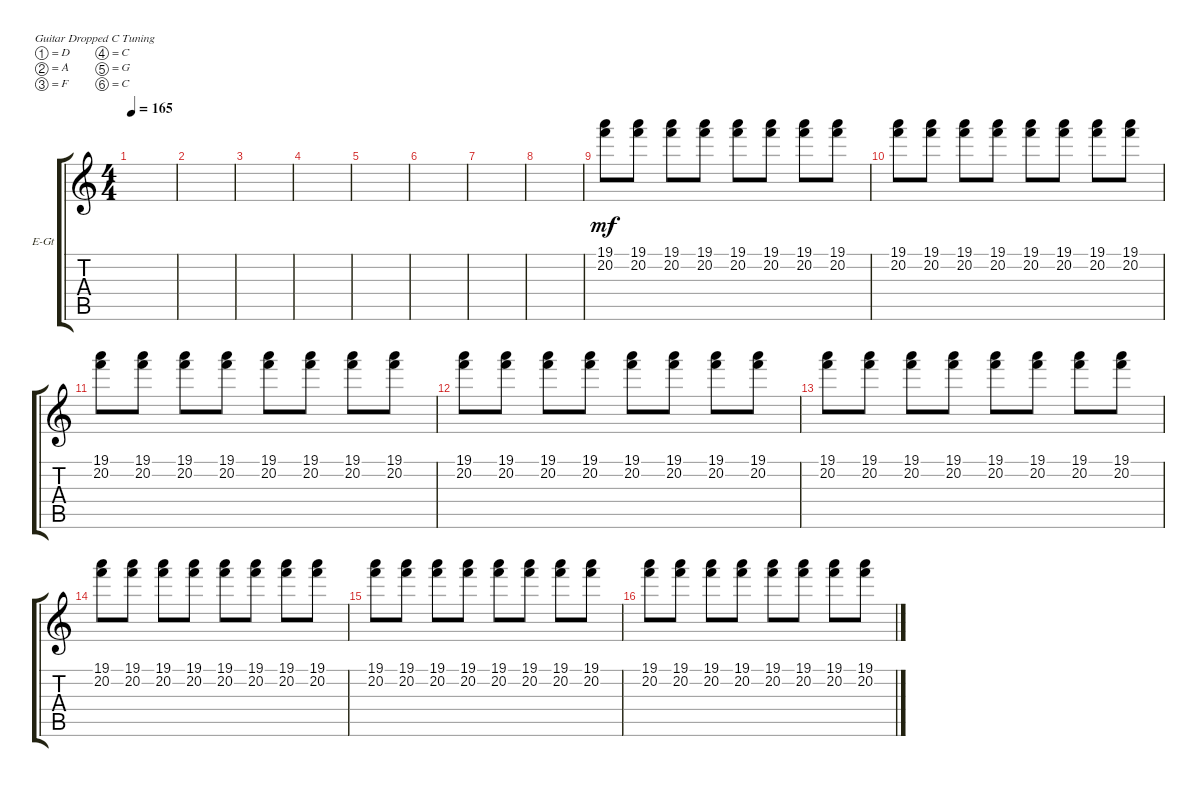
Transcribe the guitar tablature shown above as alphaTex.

\defaultSystemsLayout 4
\bracketExtendMode groupsimilarinstruments
\firstSystemTrackNameOrientation horizontal
\otherSystemsTrackNameOrientation horizontal
\track ("Main Crunch Guitar" "E-Gt") {instrument electricguitarclean}
\staff {score tabs}
\tuning (D4 A3 F3 C3 G2 C2)
\ts (4 4)
\tempo 165
\clef g2
\scale
0.333333
\ks c
|
\scale
0.333333 |
\scale
0.333333 |
\scale
0.333333 |
\scale
0.333333 |
\scale
0.333333 |
\scale
0.333333 |
\scale
0.333333 |
\scale
0.333333 (20.2 19.1).8{dy mf} (19.1 20.2).8 (19.1 20.2).8 (19.1 20.2).8 (20.2 19.1).8 (19.1 20.2).8 (19.1 20.2).8 (19.1 20.2).8 |
\scale
0.333333 (20.2 19.1).8 (19.1 20.2).8 (19.1 20.2).8 (19.1 20.2).8 (20.2 19.1).8 (19.1 20.2).8 (19.1 20.2).8 (19.1 20.2).8 |
\scale
0.333333 (20.2 19.1).8 (19.1 20.2).8 (19.1 20.2).8 (19.1 20.2).8 (20.2 19.1).8 (19.1 20.2).8 (19.1 20.2).8 (19.1 20.2).8 |
\scale
0.333333 (20.2 19.1).8 (19.1 20.2).8 (19.1 20.2).8 (19.1 20.2).8 (20.2 19.1).8 (19.1 20.2).8 (19.1 20.2).8 (19.1 20.2).8 |
\scale
0.333333 (20.2 19.1).8 (19.1 20.2).8 (19.1 20.2).8 (19.1 20.2).8 (20.2 19.1).8 (19.1 20.2).8 (19.1 20.2).8 (19.1 20.2).8 |
\scale
0.333333 (20.2 19.1).8 (19.1 20.2).8 (19.1 20.2).8 (19.1 20.2).8 (20.2 19.1).8 (19.1 20.2).8 (19.1 20.2).8 (19.1 20.2).8 |
\scale
0.333333 (20.2 19.1).8 (19.1 20.2).8 (19.1 20.2).8 (19.1 20.2).8 (20.2 19.1).8 (19.1 20.2).8 (19.1 20.2).8 (19.1 20.2).8 |
\scale
0.333333 (20.2 19.1).8 (19.1 20.2).8 (19.1 20.2).8 (19.1 20.2).8 (20.2 19.1).8 (19.1 20.2).8 (19.1 20.2).8 (19.1 20.2).8
